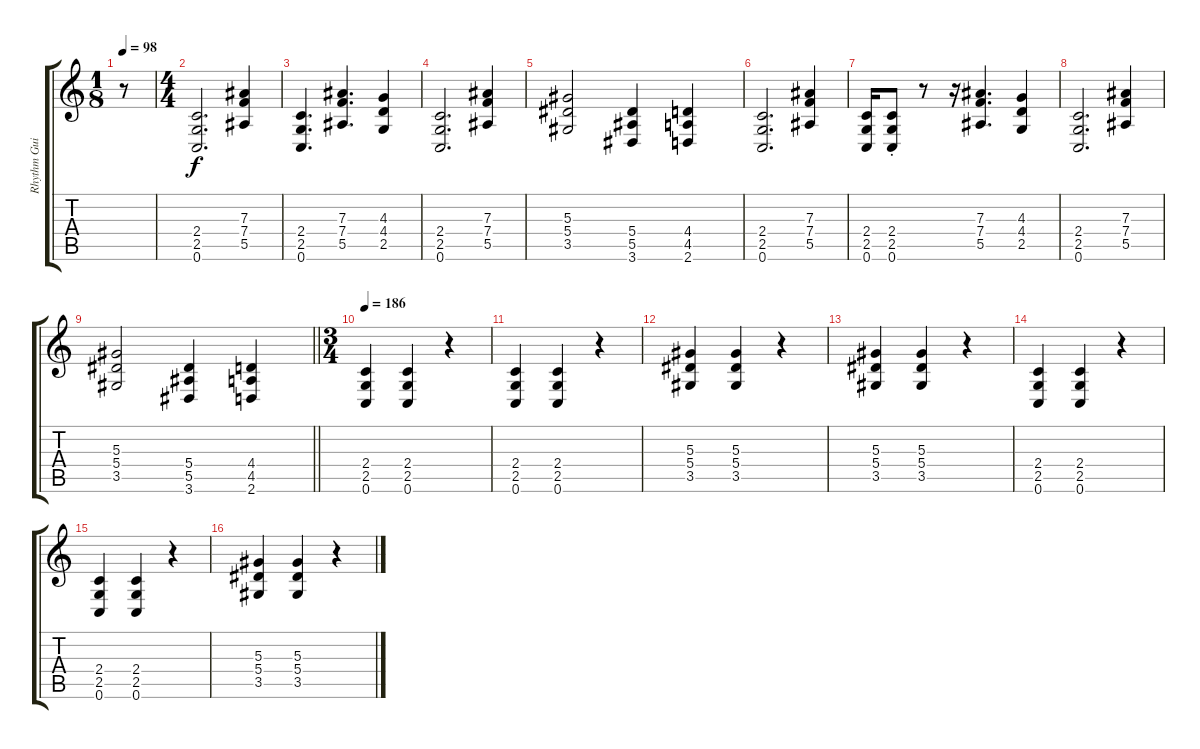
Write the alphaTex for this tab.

\track ("Rhythm Guitar 2" "Rhythm Gui") {instrument distortionguitar}
\staff {score tabs}
\tuning (C4 G3 Eb3 Bb2 F2 C2) {hide}
\ts (1 8)
\tempo 98
\clef g2
\ks c
r.8{dy f instrument distortionguitar} |
\ts (4 4)
(2.4 2.5 0.6).2{d} (7.3 7.4 5.5).4 |
(2.4 2.5 0.6).4{d} (7.3 7.4 5.5).4{d} (4.3 4.4 2.5).4 |
(2.4 2.5 0.6).2{d} (7.3 7.4 5.5).4 |
(5.3 5.4 3.5).2 (5.4 5.5 3.6).4 (4.4 4.5 2.6).4 |
(2.4 2.5 0.6).2{d} (7.3 7.4 5.5).4 |
(2.4 2.5 0.6).16 (2.4{st} 2.5{st} 0.6{st}).8 r.8 r.16 (7.3 7.4 5.5).4{d} (4.3 4.4 2.5).4 |
(2.4 2.5 0.6).2{d} (7.3 7.4 5.5).4 |
\barLineRight lightlight
(5.3 5.4 3.5).2 (5.4 5.5 3.6).4 (4.4 4.5 2.6).4 |
\ts (3 4)
\tempo 186
(2.4 2.5 0.6).4 (2.4 2.5 0.6).4 r.4 |
(2.4 2.5 0.6).4 (2.4 2.5 0.6).4 r.4 |
(5.3 5.4 3.5).4 (5.3 5.4 3.5).4 r.4 |
(5.3 5.4 3.5).4 (5.3 5.4 3.5).4 r.4 |
(2.4 2.5 0.6).4 (2.4 2.5 0.6).4 r.4 |
(2.4 2.5 0.6).4 (2.4 2.5 0.6).4 r.4 |
(5.3 5.4 3.5).4 (5.3 5.4 3.5).4 r.4
